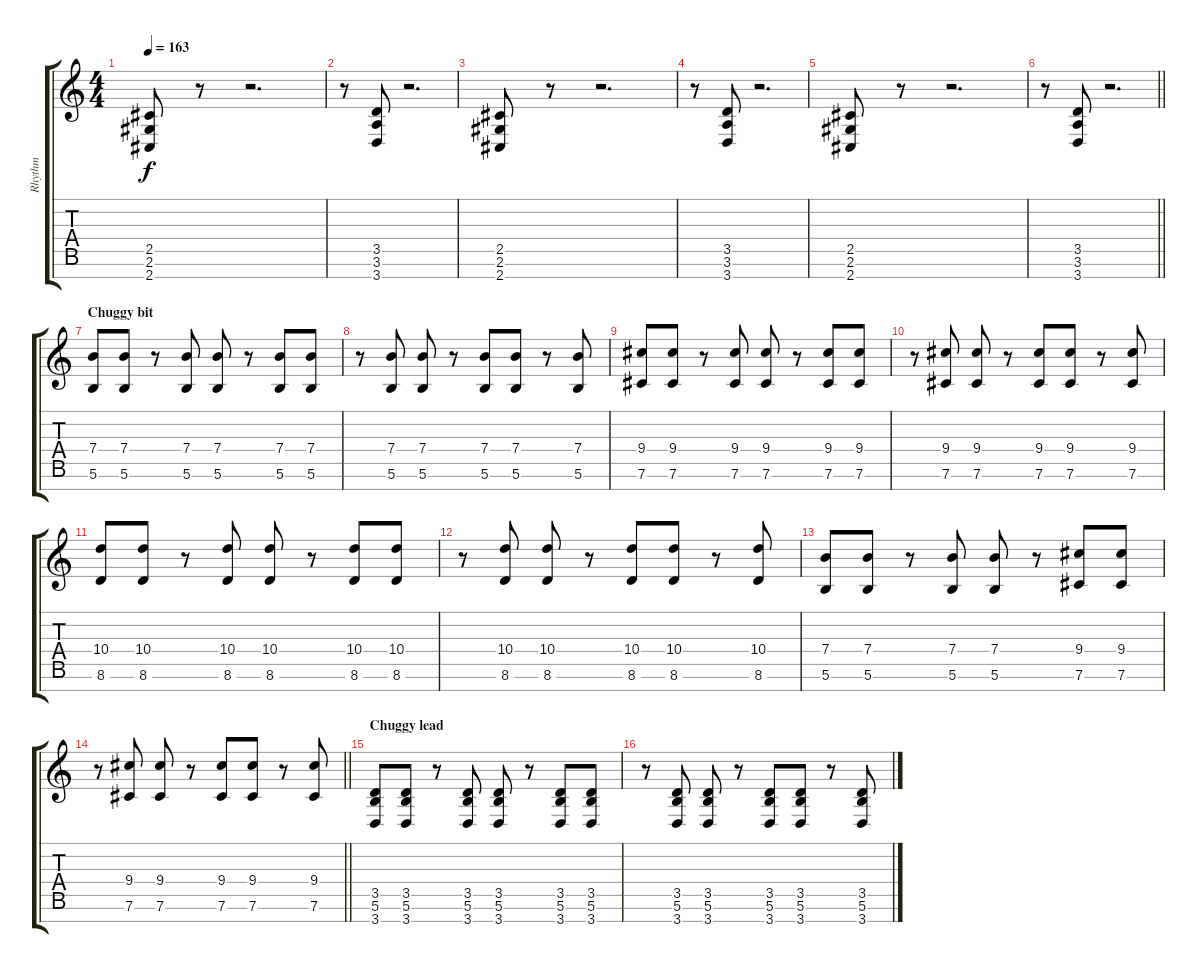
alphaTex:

\track ("Rhythm" "Rhythm") {instrument distortionguitar}
\staff {score tabs}
\tuning (Gb4 Db4 Ab3 E3 B2 Gb2 B1) {hide}
\ts (4 4)
\tempo 163
\clef g2
\ks c
(2.5 2.6 2.7).8{dy f} r.8 r.2{d} |
r.8 (3.5 3.6 3.7).8 r.2{d} |
(2.5 2.6 2.7).8 r.8 r.2{d} |
r.8 (3.5 3.6 3.7).8 r.2{d} |
(2.5 2.6 2.7).8 r.8 r.2{d} |
\barLineRight lightlight
r.8 (3.5 3.6 3.7).8 r.2{d} |
\section ("" "Chuggy bit")
(7.4 5.6).8 (7.4 5.6).8 r.8 (7.4 5.6).8 (7.4 5.6).8 r.8 (7.4 5.6).8 (7.4 5.6).8 |
r.8 (7.4 5.6).8 (7.4 5.6).8 r.8 (7.4 5.6).8 (7.4 5.6).8 r.8 (7.4 5.6).8 |
(9.4 7.6).8 (9.4 7.6).8 r.8 (9.4 7.6).8 (9.4 7.6).8 r.8 (9.4 7.6).8 (9.4 7.6).8 |
r.8 (9.4 7.6).8 (9.4 7.6).8 r.8 (9.4 7.6).8 (9.4 7.6).8 r.8 (9.4 7.6).8 |
(10.4 8.6).8 (10.4 8.6).8 r.8 (10.4 8.6).8 (10.4 8.6).8 r.8 (10.4 8.6).8 (10.4 8.6).8 |
r.8 (10.4 8.6).8 (10.4 8.6).8 r.8 (10.4 8.6).8 (10.4 8.6).8 r.8 (10.4 8.6).8 |
(7.4 5.6).8 (7.4 5.6).8 r.8 (7.4 5.6).8 (7.4 5.6).8 r.8 (9.4 7.6).8 (9.4 7.6).8 |
\barLineRight lightlight
r.8 (9.4 7.6).8 (9.4 7.6).8 r.8 (9.4 7.6).8 (9.4 7.6).8 r.8 (9.4 7.6).8 |
\section ("" "Chuggy lead")
(3.5 5.6 3.7).8 (3.5 5.6 3.7).8 r.8 (3.5 5.6 3.7).8 (3.5 5.6 3.7).8 r.8 (3.5 5.6 3.7).8 (3.5 5.6 3.7).8 |
r.8 (3.5 5.6 3.7).8 (3.5 5.6 3.7).8 r.8 (3.5 5.6 3.7).8 (3.5 5.6 3.7).8 r.8 (3.5 5.6 3.7).8
